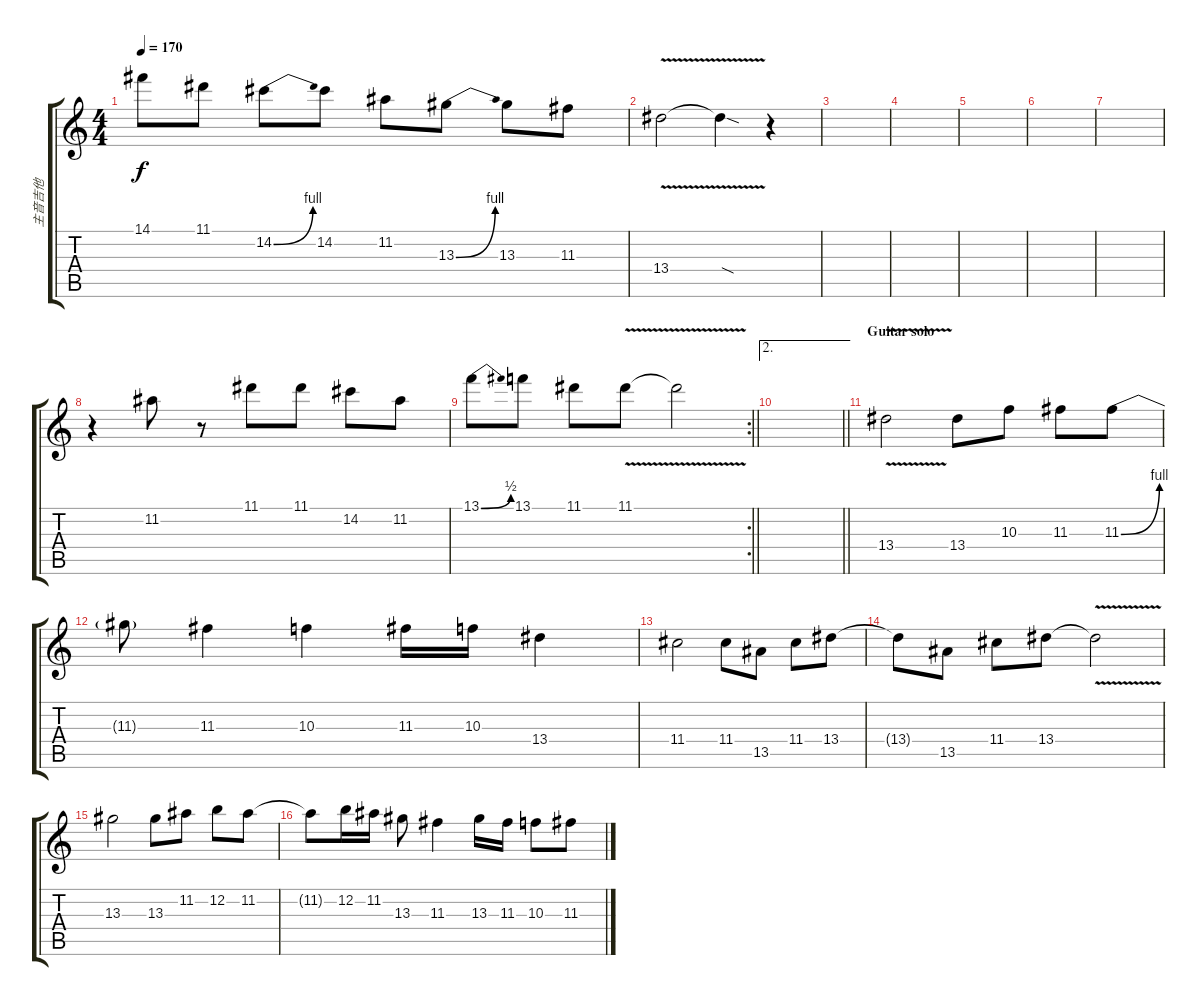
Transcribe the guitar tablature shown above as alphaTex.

\track ("主音吉他" "主音吉他") {instrument distortionguitar}
\staff {score tabs}
\tuning (E4 B3 G3 D3 A2 E2) {hide}
\ts (4 4)
\tempo 170
\clef g2
\ks c
14.1.8{dy f} 11.1.8 14.2{be (bend 0 0 60 4)}.8 14.2.8 11.2.8 13.3{be (bend 0 0 60 4)}.8 13.3.8 11.3.8 |
13.4{v}.2 13.4{sod t}.4 r.4 |
|
|
|
|
|
r.4 11.2.8 r.8 11.1.8 11.1.8 14.2.8 11.2.8 |
\rc 2
\barLineRight lightlight
13.1{be (bend 0 0 60 2)}.8 13.1.8 11.1.8 11.1{v}.8 11.1{t}.2 |
\ae 2
\barLineRight lightlight
|
\section ("" "Guitar solo")
13.4{v}.2 13.4.8 10.3.8 11.3.8 11.3{be (bend 0 0 60 4)}.8 |
11.3{t}.8 11.3.4 10.3.4 11.3.16 10.3.16 13.4.4 |
11.4.2 11.4.8 13.5.8 11.4.8 13.4.8 |
13.4{t}.8 13.5.8 11.4.8 13.4.8 13.4{v t}.2 |
13.3.2 13.3.8 11.2.8 12.2.8 11.2.8 |
11.2{t}.8 12.2.16 11.2.16 13.3.8 11.3.4 13.3.16 11.3.16 10.3.8 11.3.8
